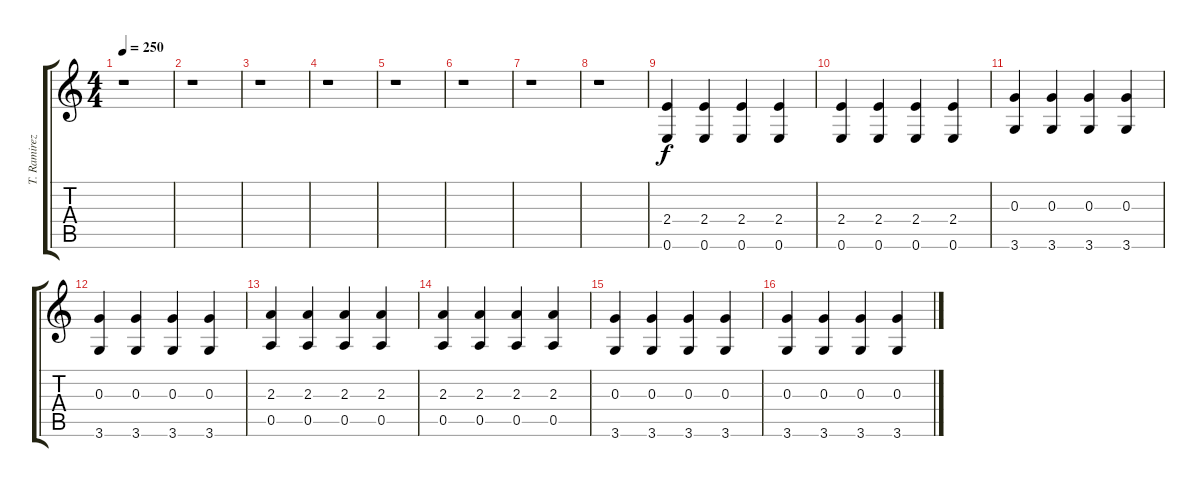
\track ("T. Ramirez" "T. Ramirez") {instrument distortionguitar}
\staff {score tabs}
\tuning (E4 B3 G3 D3 A2 E2) {hide}
\ts (4 4)
\tempo 250
\clef g2
\ks c
r.1{dy f} |
r.1 |
r.1 |
r.1 |
r.1 |
r.1 |
r.1 |
r.1 |
(2.4 0.6).4 (2.4 0.6).4 (2.4 0.6).4 (2.4 0.6).4 |
(2.4 0.6).4 (2.4 0.6).4 (2.4 0.6).4 (2.4 0.6).4 |
(0.3 3.6).4 (0.3 3.6).4 (0.3 3.6).4 (0.3 3.6).4 |
(0.3 3.6).4 (0.3 3.6).4 (0.3 3.6).4 (0.3 3.6).4 |
(2.3 0.5).4 (2.3 0.5).4 (2.3 0.5).4 (2.3 0.5).4 |
(2.3 0.5).4 (2.3 0.5).4 (2.3 0.5).4 (2.3 0.5).4 |
(0.3 3.6).4 (0.3 3.6).4 (0.3 3.6).4 (0.3 3.6).4 |
(0.3 3.6).4 (0.3 3.6).4 (0.3 3.6).4 (0.3 3.6).4
